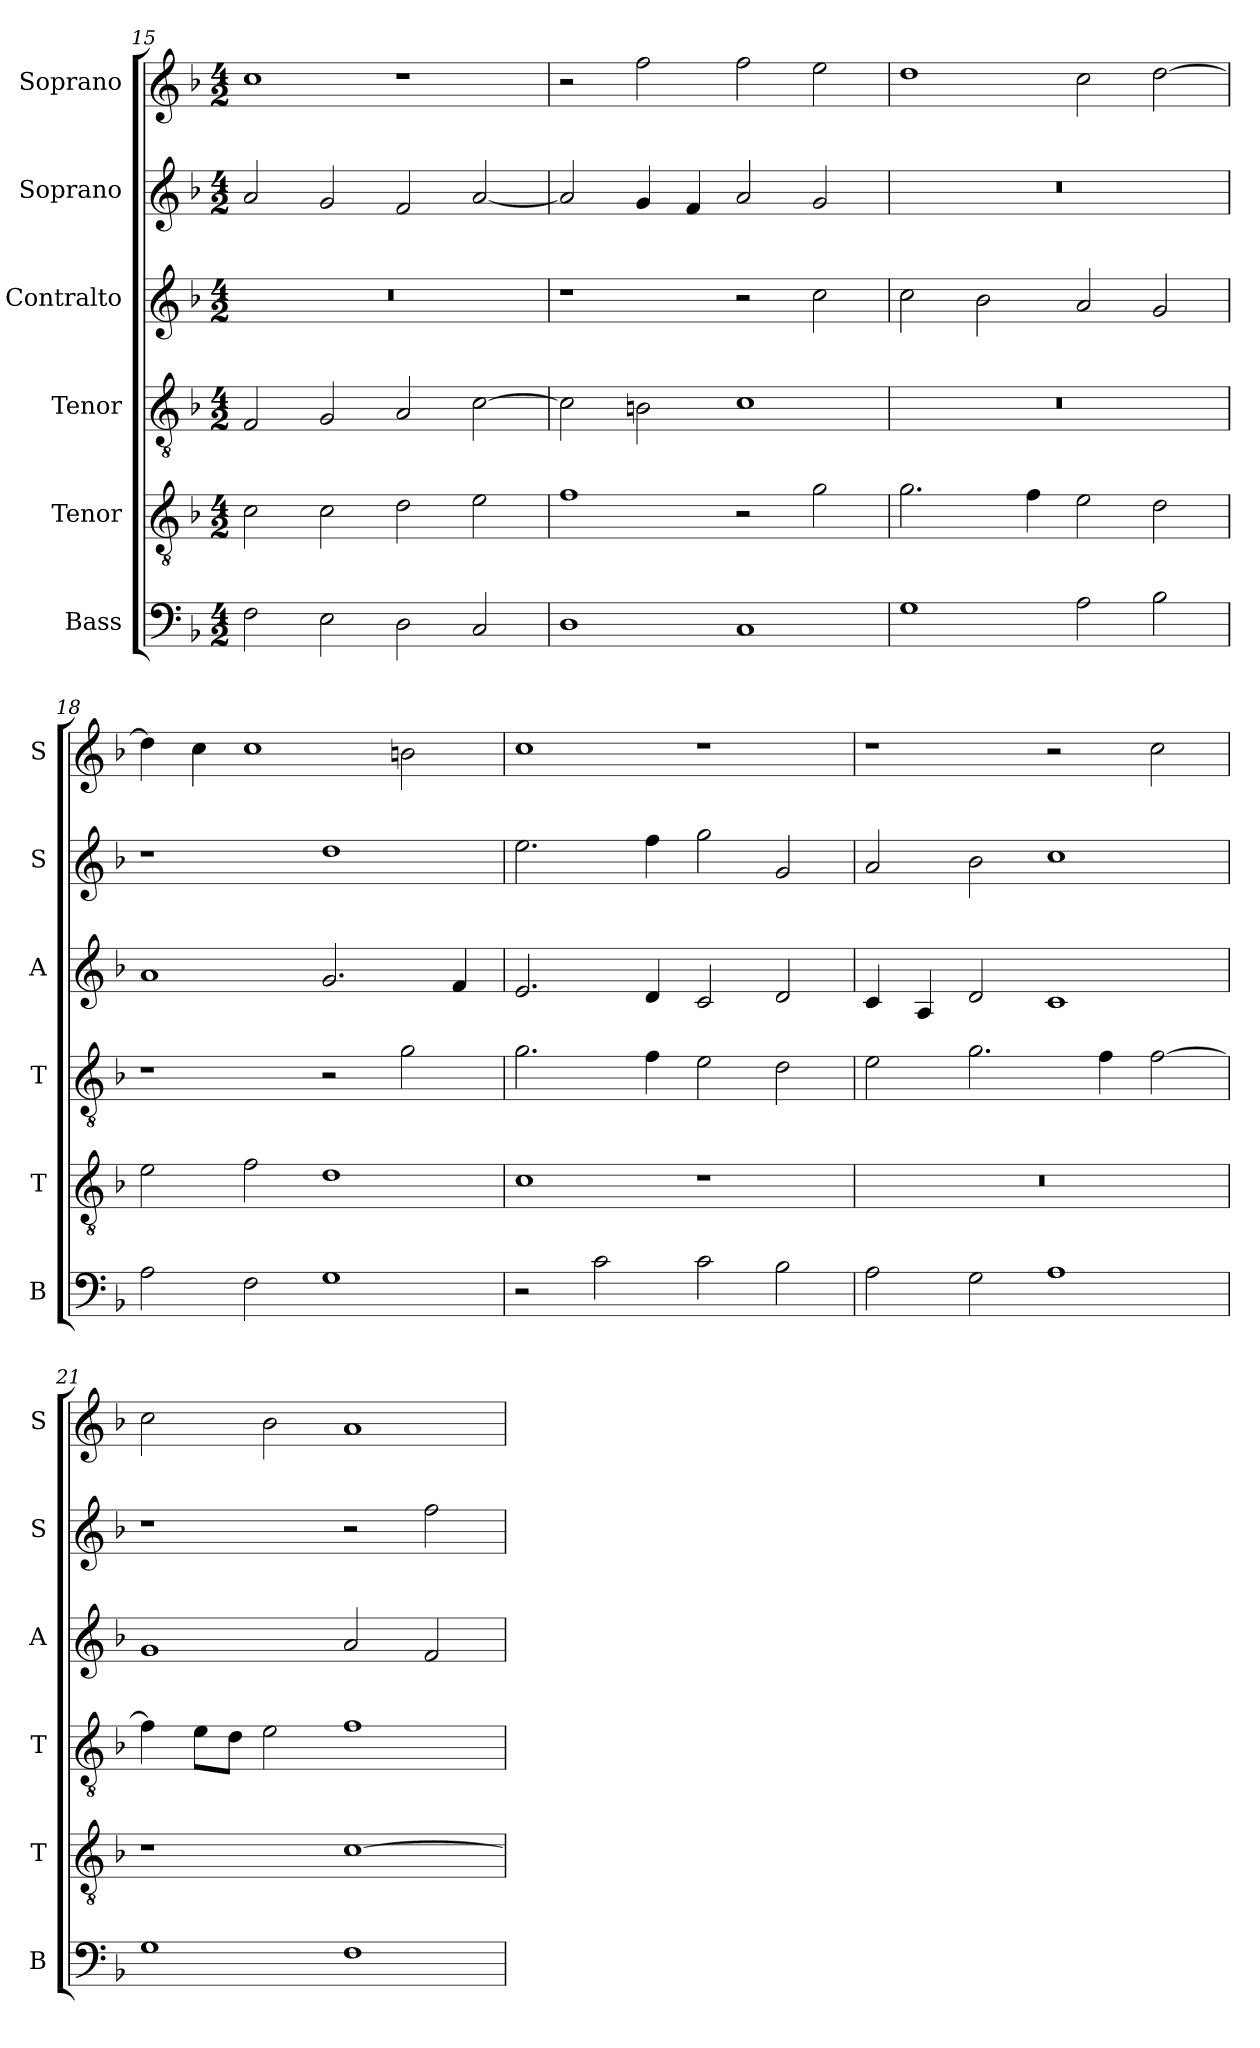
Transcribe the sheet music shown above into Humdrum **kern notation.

**kern	**kern	**kern	**kern	**kern	**kern
*part6	*part5	*part4	*part3	*part2	*part1
*staff6	*staff5	*staff4	*staff3	*staff2	*staff1
*I"Bass	*I"Tenor	*I"Tenor	*I"Contralto	*I"Soprano	*I"Soprano
*I'B	*I'T	*I'T	*I'A	*I'S	*I'S
*clefF4	*clefGv2	*clefGv2	*clefG2	*clefG2	*clefG2
*k[b-]	*k[b-]	*k[b-]	*k[b-]	*k[b-]	*k[b-]
*F:ion	*F:ion	*F:ion	*F:ion	*F:ion	*F:ion
*M4/2	*M4/2	*M4/2	*M4/2	*M4/2	*M4/2
=15	=15	=15	=15	=15	=15
2F	2c	2F	0r	2a	1cc
2E	2c	2G	.	2g	.
2D	2d	2A	.	2f	1r
2C	2e	[2c	.	[2a	.
=16	=16	=16	=16	=16	=16
1D	1f	2c]	1r	2a]	2r
.	.	2Bn	.	4g	2ff
.	.	.	.	4f	.
1C	2r	1c	2r	2a	2ff
.	2g	.	2cc	2g	2ee
=17	=17	=17	=17	=17	=17
1G	2.g	0r	2cc	0r	1dd
.	.	.	2b-	.	.
.	4f	.	.	.	.
2A	2e	.	2a	.	2cc
2B-	2d	.	2g	.	[2dd
=18	=18	=18	=18	=18	=18
2A	2e	1r	1a	1r	4dd]
.	.	.	.	.	4cc
2F	2f	.	.	.	1cc
1G	1d	2r	2.g	1dd	.
.	.	2g	.	.	2bn
.	.	.	4f	.	.
=19	=19	=19	=19	=19	=19
2r	1c	2.g	2.e	2.ee	1cc
2c	.	.	.	.	.
.	.	4f	4d	4ff	.
2c	1r	2e	2c	2gg	1r
2B-	.	2d	2d	2g	.
=20	=20	=20	=20	=20	=20
2A	0r	2e	4c	2a	1r
.	.	.	4A	.	.
2G	.	2.g	2d	2b-	.
1A	.	.	1c	1cc	2r
.	.	4f	.	.	.
.	.	[2f	.	.	2cc
=21	=21	=21	=21	=21	=21
1G	1r	4f]	1g	1r	2cc
.	.	8e\L	.	.	.
.	.	8d\J	.	.	.
.	.	2e	.	.	2b-
1F	[1c	1f	2a	2r	1a
.	.	.	2f	2ff	.
=	=	=	=	=	=
*-	*-	*-	*-	*-	*-
